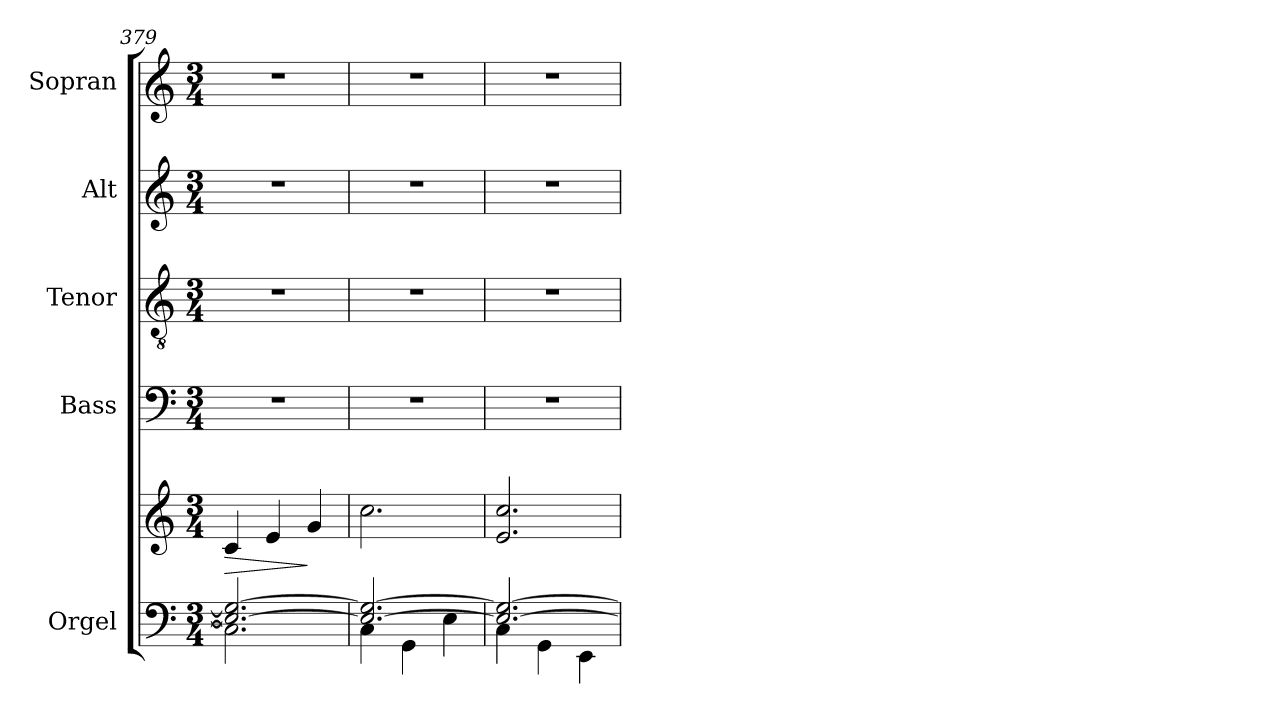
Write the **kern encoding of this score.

**kern	**kern	**dynam	**kern	**kern	**kern	**kern
*part5	*part5	*part5	*part4	*part3	*part2	*part1
*staff6	*staff5	*staff5/6	*staff4	*staff3	*staff2	*staff1
*I"Orgel	*	*	*I"Bass	*I"Tenor	*I"Alt	*I"Sopran
*I'Org.	*	*	*I'B.	*I'T.	*I'A.	*I'S.
*clefF4	*clefG2	*	*clefF4	*clefGv2	*clefG2	*clefG2
*k[]	*k[]	*	*k[]	*k[]	*k[]	*k[]
*C:	*C:	*	*C:	*C:	*C:	*C:
*M3/4	*M3/4	*	*M3/4	*M3/4	*M3/4	*M3/4
=379	=379	=379	=379	=379	=379	=379
*^	*	*	*	*	*	*
!	!	!	!LO:HP:b	!	!	!	!
2.E/_ 2.G/_	2.C\]	4c/	>	2.r	2.r	2.r	2.r
.	.	4e/	.	.	.	.	.
.	.	4g/	]	.	.	.	.
=380	=380	=380	=380	=380	=380	=380	=380
2.E/_ 2.G/_	4C\	2.cc\	.	2.r	2.r	2.r	2.r
.	4GG\	.	.	.	.	.	.
.	4E\	.	.	.	.	.	.
=381	=381	=381	=381	=381	=381	=381	=381
2.E/_ 2.G/_	4C\	2.e/ 2.cc/	.	2.r	2.r	2.r	2.r
.	4GG\	.	.	.	.	.	.
.	4EE\	.	.	.	.	.	.
*v	*v	*	*	*	*	*	*
=	=	=	=	=	=	=
*-	*-	*-	*-	*-	*-	*-
